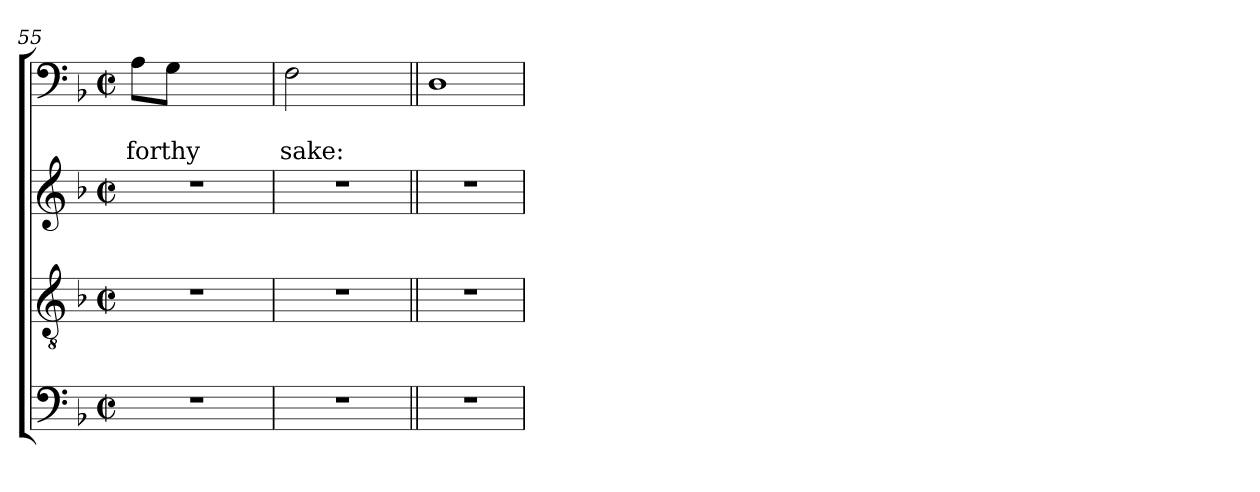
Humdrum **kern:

**kern	**kern	**kern	**kern	**text	**text
*part4	*part3	*part2	*part1	*part1	*part1
*staff4	*staff3	*staff2	*staff1	*staff1	*staff1
*clefF4	*clefGv2	*clefG2	*clefF4	*	*
*k[b-]	*k[b-]	*k[b-]	*k[b-]	*	*
*F:	*F:	*F:	*F:	*	*
*M2/2	*M2/2	*M2/2	*M2/2	*	*
*met(c|)	*met(c|)	*met(c|)	*met(c|)	*	*
=55	=55	=55	=55	=55	=55
!	!	!	!	!	!LO:LY:b
1r	1r	1r	8A\L	.	for
!	!	!	!	!	!LO:LY:b
.	.	.	8G\J	.	thy
.	.	.	2.ryy	.	.
=56	=56	=56	=56	=56	=56
!	!	!	!	!	!LO:LY:b
1r	1r	1r	2F\	.	sake:
.	.	.	2ryy	.	.
=57||	=57||	=57||	=57||	=57||	=57||
1r	1r	1r	1D	.	.
=	=	=	=	=	=
*-	*-	*-	*-	*-	*-
